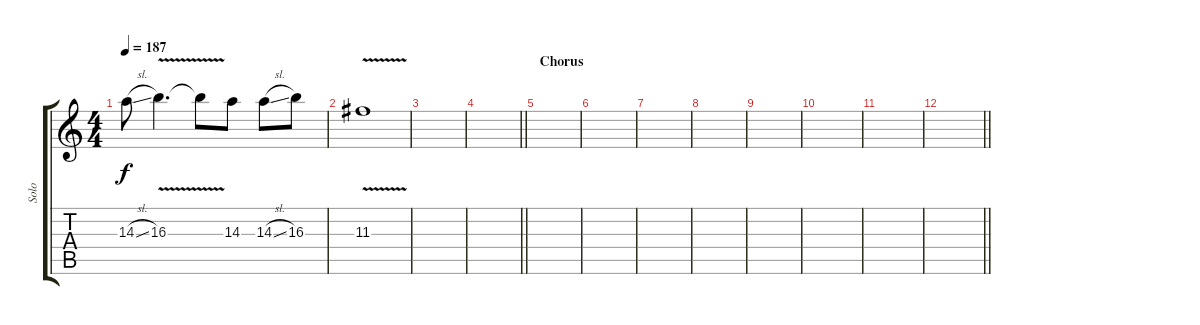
\track ("Solo" "Solo") {instrument overdrivenguitar}
\staff {score tabs}
\tuning (E4 B3 G3 D3 A2 E2) {hide}
\ts (4 4)
\tempo 187
\clef g2
\ks c
14.3{sl}.8{dy f} 16.3{v}.4{d} 16.3{t}.8 14.3.8 14.3{sl}.8 16.3.8 |
11.3{v}.1 |
|
\barLineRight lightlight
|
\section ("" "Chorus")
|
|
|
|
|
|
|
\barLineRight lightlight
